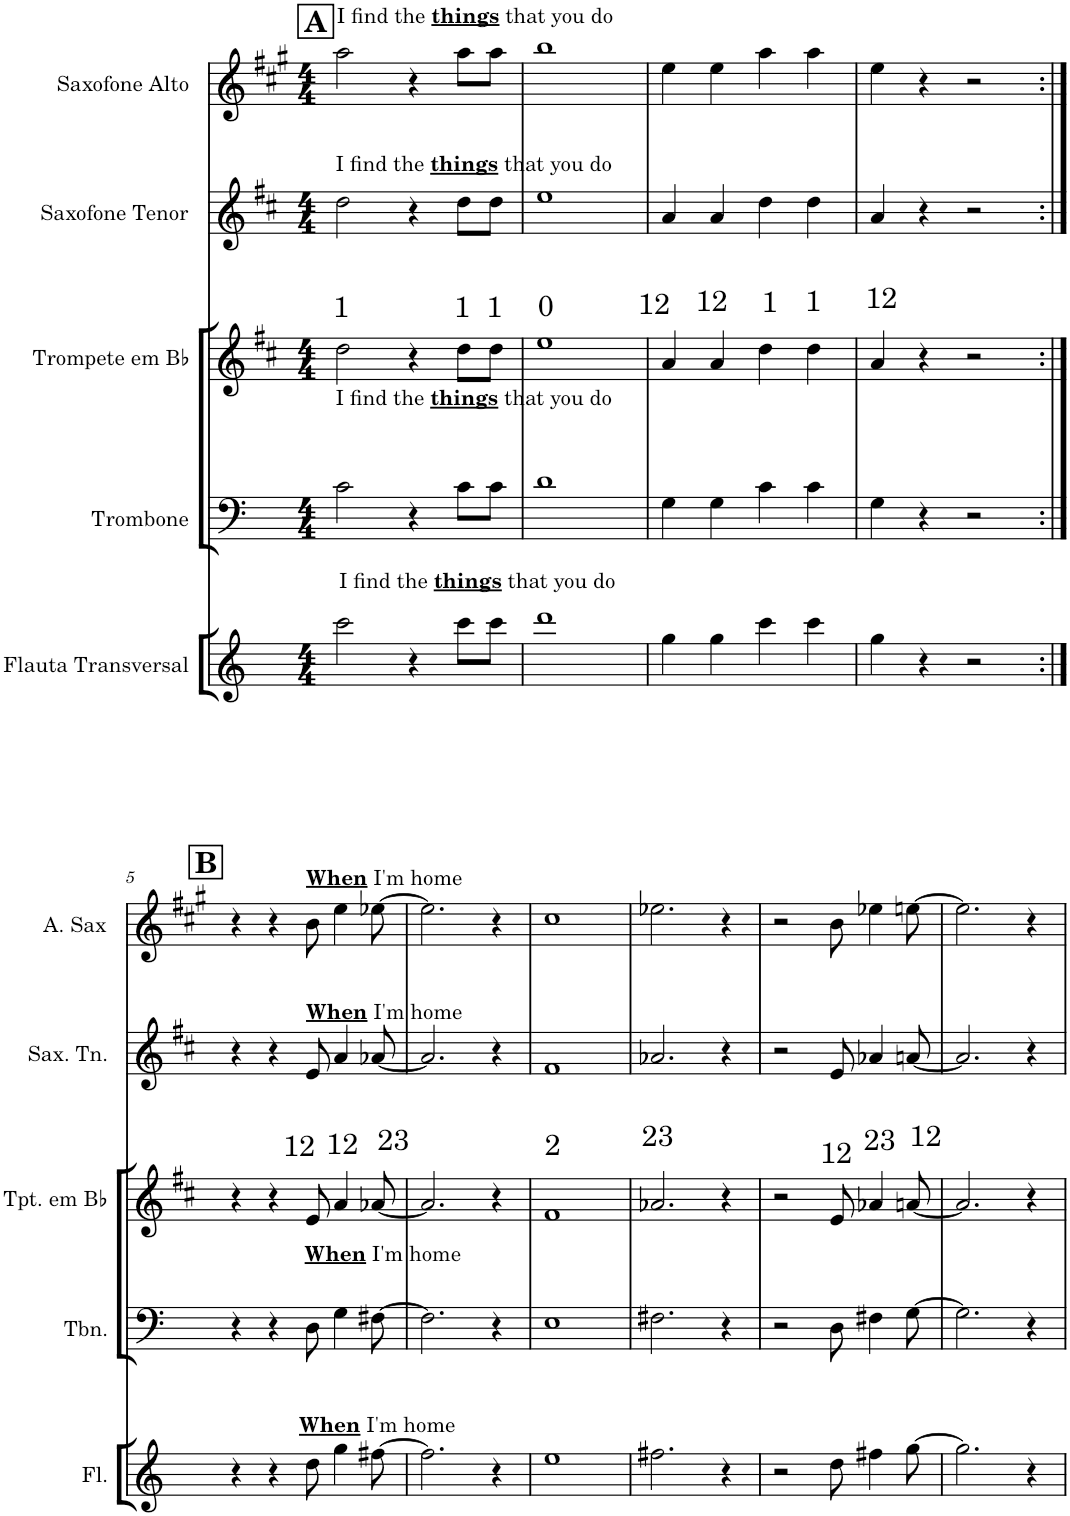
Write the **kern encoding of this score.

**kern	**kern	**kern	**kern	**kern
*part5	*part4	*part3	*part2	*part1
*staff5	*staff4	*staff3	*staff2	*staff1
*I"Flauta Transversal	*I"Trombone	*I"Trompete em Bb	*I"Saxofone Tenor	*I"Saxofone Alto
*I'Fl.	*I'Tbn.	*I'Tpt. em Bb	*I'Sax. Tn.	*
*clefG2	*clefF4	*clefG2	*clefG2	*clefG2
*	*	*Trd1c2	*Trd8c14	*Trd5c9
*k[]	*k[]	*k[f#c#]	*k[f#c#]	*k[f#c#g#]
*M4/4	*M4/4	*M4/4	*M4/4	*M4/4
!!LO:REH:place=s1:a:B:cj:fs=14:t=A
=1	=1	=1	=1	=1
!	!	!	!	!LO:TX:a:t=I find the
!	!	!	!	!LO:TX:a:B:t=things
!	!	!	!	!LO:TX:a:t=that you do
!	!	!	!LO:TX:a:t=I find the	!
!	!	!	!LO:TX:a:B:t=things	!
!	!	!	!LO:TX:a:t=that you do	!
!	!LO:TX:a:t=I find the	!	!	!
!	!LO:TX:a:B:t=things	!	!	!
!	!LO:TX:a:t=that you do	!	!	!
!LO:TX:a:t=I find the	!	!	!	!
!LO:TX:a:B:t=things	!	!	!	!
!LO:TX:a:t=that you do	!	!	!	!
2ccc\	2c\	2dd\	2dd\	2aa\
4r	4r	4r	4r	4r
8ccc\L	8c\L	8dd\L	8dd\L	8aa\L
8ccc\J	8c\J	8dd\J	8dd\J	8aa\J
=2	=2	=2	=2	=2
1ddd	1d	1ee	1ee	1bb
=3	=3	=3	=3	=3
4gg\	4G\	4a/	4a/	4ee\
4gg\	4G\	4a/	4a/	4ee\
4ccc\	4c\	4dd\	4dd\	4aa\
4ccc\	4c\	4dd\	4dd\	4aa\
=4	=4	=4	=4	=4
4gg\	4G\	4a/	4a/	4ee\
4r	4r	4r	4r	4r
2r	2r	2r	2r	2r
!!LO:LB:g=z
!!LO:REH:place=s1:a:B:cj:fs=14:t=B
=5:|!	=5:|!	=5:|!	=5:|!	=5:|!
4r	4r	4r	4r	4r
4r	4r	4r	4r	4r
!	!	!	!	!LO:TX:a:B:t=When
!	!	!	!	!LO:TX:a:t=I'm home
!	!	!	!LO:TX:a:B:t=When	!
!	!	!	!LO:TX:a:t=I'm home	!
!	!LO:TX:a:B:t=When	!	!	!
!	!LO:TX:a:t=I'm home	!	!	!
!LO:TX:a:B:t=When	!	!	!	!
!LO:TX:a:t=I'm home	!	!	!	!
8dd\	8D\	8e/	8e/	8b\
4gg\	4G\	4a/	4a/	4ee\
[8ff#X\	[8F#X\	[8a-X/	[8a-X/	[8ee-X\
=6	=6	=6	=6	=6
2.ff#\]	2.F#\]	2.a-/]	2.a-/]	2.ee-\]
4r	4r	4r	4r	4r
=7	=7	=7	=7	=7
1ee	1E	1f#	1f#	1cc#
=8	=8	=8	=8	=8
2.ff#X\	2.F#X\	2.a-X/	2.a-X/	2.ee-X\
4r	4r	4r	4r	4r
=9	=9	=9	=9	=9
2r	2r	2r	2r	2r
8dd\	8D\	8e/	8e/	8b\
4ff#X\	4F#X\	4a-X/	4a-X/	4ee-X\
[8gg\	[8G\	[8an/	[8an/	[8een\
=10	=10	=10	=10	=10
2.gg\]	2.G\]	2.a/]	2.a/]	2.ee\]
4r	4r	4r	4r	4r
=	=	=	=	=
*-	*-	*-	*-	*-
